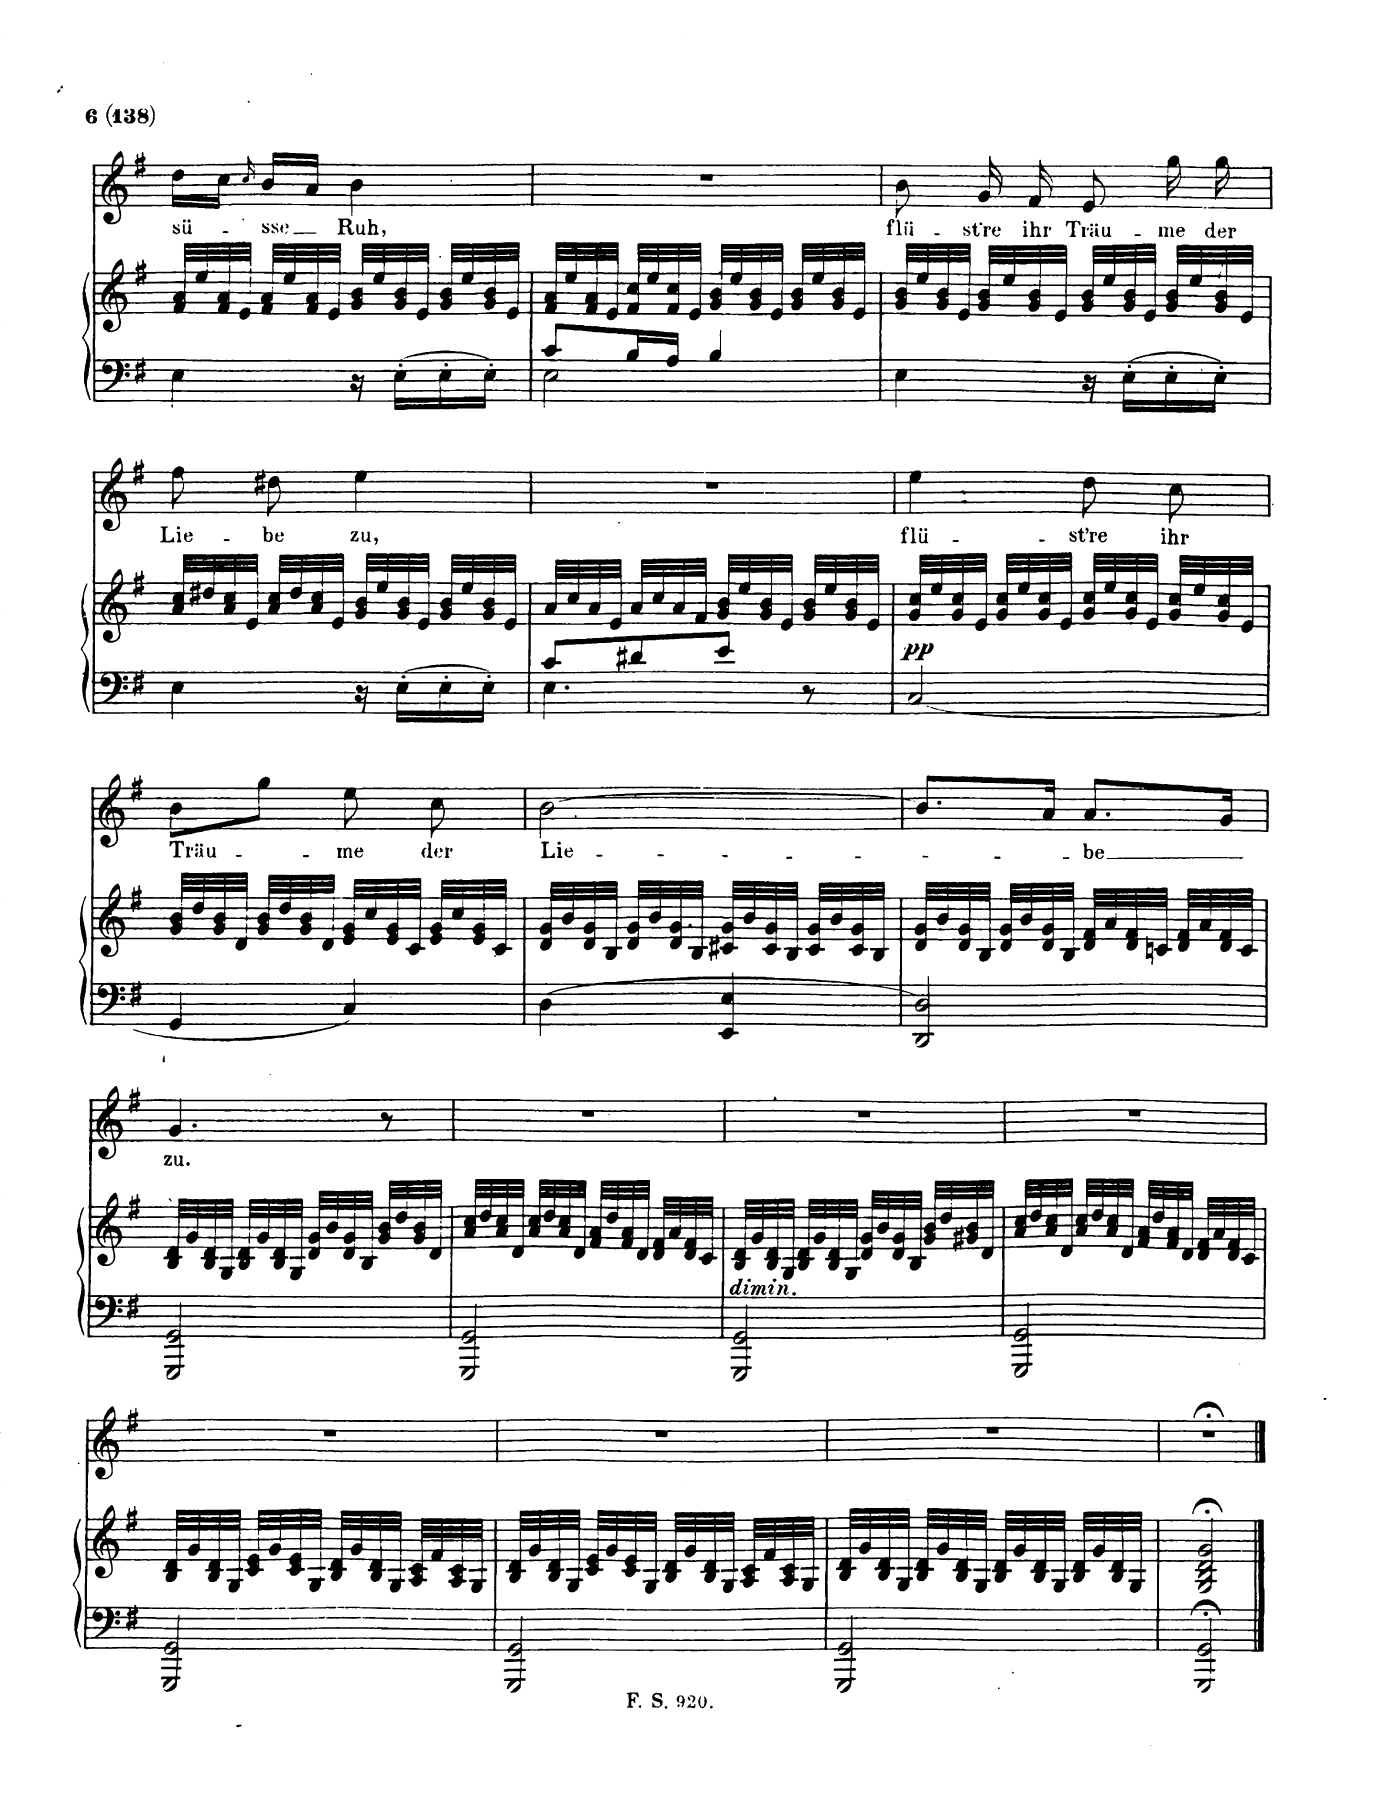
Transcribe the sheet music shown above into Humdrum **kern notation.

**kern	**kern	**dynam	**kern	**text
*part2	*part2	*part2	*part1	*part1
*staff3	*staff2	*staff2/3	*staff1	*staff1
*I"Piano	*	*	*I"Voice	*
*I'Pno	*	*	*	*
*clefF4	*clefG2	*	*clefG2	*
*k[f#]	*k[f#]	*	*k[f#]	*
*M2/4	*M2/4	*	*M2/4	*
=60	=60	=60	=60	=60
4E\	32f#/ 32a/LLL	.	16dd\LL	sü-
.	32ee/	.	.	.
.	32f#/ 32a/	.	16cc\JJ	.
.	32e/JJJ	.	.	.
.	.	.	16qcc/	.
.	32f#/ 32a/LLL	.	16b/LL	-sse
.	32ee/	.	.	.
.	32f#/ 32a/	.	16a/JJ	.
.	32e/JJJ	.	.	.
16r	32g/ 32b/LLL	.	4b\	Ruh,
.	32ee/	.	.	.
16E'\LL	32g/ 32b/	.	.	.
.	32e/JJJ	.	.	.
16E'\	32g/ 32b/LLL	.	.	.
.	32ee/	.	.	.
16E'\JJ	32g/ 32b/	.	.	.
.	32e/JJJ	.	.	.
=61	=61	=61	=61	=61
*^	*	*	*	*
8c/L	2E\	32f#/ 32a/LLL	.	2r	.
.	.	32ee/	.	.	.
.	.	32f#/ 32a/	.	.	.
.	.	32e/JJJ	.	.	.
16B/L	.	32f#/ 32cc/LLL	.	.	.
.	.	32ee/	.	.	.
16A/JJ	.	32f#/ 32cc/	.	.	.
.	.	32e/JJJ	.	.	.
4B/	.	32g/ 32b/LLL	.	.	.
.	.	32ee/	.	.	.
.	.	32g/ 32b/	.	.	.
.	.	32e/JJJ	.	.	.
.	.	32g/ 32b/LLL	.	.	.
.	.	32ee/	.	.	.
.	.	32g/ 32b/	.	.	.
.	.	32e/JJJ	.	.	.
*v	*v	*	*	*	*
=62	=62	=62	=62	=62
4E\	32g/ 32b/LLL	.	8b\	flü-
.	32ee/	.	.	.
.	32g/ 32b/	.	.	.
.	32e/JJJ	.	.	.
.	32g/ 32b/LLL	.	16g/	-st’re
.	32ee/	.	.	.
.	32g/ 32b/	.	16f#/	ihr
.	32e/JJJ	.	.	.
16r	32g/ 32b/LLL	.	8e/	Träu-
.	32ee/	.	.	.
16E'\LL	32g/ 32b/	.	.	.
.	32e/JJJ	.	.	.
16E'\	32g/ 32b/LLL	.	16gg\	-me
.	32ee/	.	.	.
16E'\JJ	32g/ 32b/	.	16gg\	der
.	32e/JJJ	.	.	.
=63	=63	=63	=63	=63
4E\	32a/ 32cc/LLL	.	8ff#\	Lie-
.	32dd#X/	.	.	.
.	32a/ 32cc/	.	.	.
.	32e/JJJ	.	.	.
.	32a/ 32cc/LLL	.	8dd#X\	-be
.	32dd#/	.	.	.
.	32a/ 32cc/	.	.	.
.	32e/JJJ	.	.	.
16r	32g/ 32b/LLL	.	4ee\	zu,
.	32ee/	.	.	.
16E'\LL	32g/ 32b/	.	.	.
.	32e/JJJ	.	.	.
16E'\	32g/ 32b/LLL	.	.	.
.	32ee/	.	.	.
16E'\JJ	32g/ 32b/	.	.	.
.	32e/JJJ	.	.	.
=64	=64	=64	=64	=64
*^	*	*	*	*
8c/L	4.E\	32a/LLL	.	2r	.
.	.	32cc/	.	.	.
.	.	32a/	.	.	.
.	.	32e/JJJ	.	.	.
8d#X/	.	32a/LLL	.	.	.
.	.	32cc/	.	.	.
.	.	32a/	.	.	.
.	.	32f#/JJJ	.	.	.
8e/J	.	32g/ 32b/LLL	.	.	.
.	.	32ee/	.	.	.
.	.	32g/ 32b/	.	.	.
.	.	32e/JJJ	.	.	.
8r	8ryy	32g/ 32b/LLL	.	.	.
.	.	32ee/	.	.	.
.	.	32g/ 32b/	.	.	.
.	.	32e/JJJ	.	.	.
*v	*v	*	*	*	*
=65	=65	=65	=65	=65
!	!	!LO:DY:b	!	!
2C/	32g/ 32cc/LLL	pp	4ee\	flü-
.	32ee/	.	.	.
.	32g/ 32cc/	.	.	.
.	32e/JJJ	.	.	.
.	32g/ 32cc/LLL	.	.	.
.	32ee/	.	.	.
.	32g/ 32cc/	.	.	.
.	32e/JJJ	.	.	.
.	32g/ 32cc/LLL	.	8dd\	-st’re
.	32ee/	.	.	.
.	32g/ 32cc/	.	.	.
.	32e/JJJ	.	.	.
.	32g/ 32cc/LLL	.	8cc\	ihr
.	32ee/	.	.	.
.	32g/ 32cc/	.	.	.
.	32e/JJJ	.	.	.
=66	=66	=66	=66	=66
4GG/	32g/ 32b/LLL	.	8b\L	Träu-
.	32dd/	.	.	.
.	32g/ 32b/	.	.	.
.	32d/JJJ	.	.	.
.	32g/ 32b/LLL	.	8gg\J	.
.	32dd/	.	.	.
.	32g/ 32b/	.	.	.
.	32d/JJJ	.	.	.
4C/	32e/ 32g/LLL	.	8ee\	-me
.	32cc/	.	.	.
.	32e/ 32g/	.	.	.
.	32c/JJJ	.	.	.
.	32e/ 32g/LLL	.	8cc\	der
.	32cc/	.	.	.
.	32e/ 32g/	.	.	.
.	32c/JJJ	.	.	.
=67	=67	=67	=67	=67
4D\	32d/ 32g/LLL	.	[2b\	Lie-
.	32b/	.	.	.
.	32d/ 32g/	.	.	.
.	32B/JJJ	.	.	.
.	32d/ 32g/LLL	.	.	.
.	32b/	.	.	.
.	32d/ 32g/	.	.	.
.	32B/JJJ	.	.	.
4EE/ 4E/	32c#X/ 32g/LLL	.	.	.
.	32b/	.	.	.
.	32c#/ 32g/	.	.	.
.	32B/JJJ	.	.	.
.	32c#/ 32g/LLL	.	.	.
.	32b/	.	.	.
.	32c#/ 32g/	.	.	.
.	32B/JJJ	.	.	.
=68	=68	=68	=68	=68
2DD/ 2D/	32d/ 32g/LLL	.	8.b/L]	.
.	32b/	.	.	.
.	32d/ 32g/	.	.	.
.	32B/JJJ	.	.	.
.	32d/ 32g/LLL	.	.	.
.	32b/	.	.	.
.	32d/ 32g/	.	16a/Jk	.
.	32B/JJJ	.	.	.
.	32d/ 32f#/LLL	.	8.a/L	-be
.	32a/	.	.	.
.	32d/ 32f#/	.	.	.
.	32cn/JJJ	.	.	.
.	32d/ 32f#/LLL	.	.	.
.	32a/	.	.	.
.	32d/ 32f#/	.	16g/Jk	.
.	32c/JJJ	.	.	.
=69	=69	=69	=69	=69
2GGG/ 2GG/	32B/ 32d/LLL	.	4.g/	zu.
.	32g/	.	.	.
.	32B/ 32d/	.	.	.
.	32G/JJJ	.	.	.
.	32B/ 32d/LLL	.	.	.
.	32g/	.	.	.
.	32B/ 32d/	.	.	.
.	32G/JJJ	.	.	.
.	32d/ 32g/LLL	.	.	.
.	32b/	.	.	.
.	32d/ 32g/	.	.	.
.	32B/JJJ	.	.	.
.	32g/ 32b/LLL	.	8r	.
.	32dd/	.	.	.
.	32g/ 32b/	.	.	.
.	32d/JJJ	.	.	.
=70	=70	=70	=70	=70
2GGG/ 2GG/	32a/ 32cc/LLL	.	2r	.
.	32dd/	.	.	.
.	32a/ 32cc/	.	.	.
.	32d/JJJ	.	.	.
.	32a/ 32cc/LLL	.	.	.
.	32dd/	.	.	.
.	32a/ 32cc/	.	.	.
.	32d/JJJ	.	.	.
.	32f#/ 32a/LLL	.	.	.
.	32dd/	.	.	.
.	32f#/ 32a/	.	.	.
.	32d/JJJ	.	.	.
.	32d/ 32f#/LLL	.	.	.
.	32a/	.	.	.
.	32d/ 32f#/	.	.	.
.	32c/JJJ	.	.	.
=71	=71	=71	=71	=71
!	!LO:TX:b:i:t=dim.	!	!	!
2GGG/ 2GG/	32B/ 32d/LLL	.	2r	.
.	32g/	.	.	.
.	32B/ 32d/	.	.	.
.	32G/JJJ	.	.	.
.	32B/ 32d/LLL	.	.	.
.	32g/	.	.	.
.	32B/ 32d/	.	.	.
.	32G/JJJ	.	.	.
.	32d/ 32g/LLL	.	.	.
.	32b/	.	.	.
.	32d/ 32g/	.	.	.
.	32B/JJJ	.	.	.
.	32g/ 32b/LLL	.	.	.
.	32dd/	.	.	.
.	32g#X/ 32b/	.	.	.
.	32d/JJJ	.	.	.
=72	=72	=72	=72	=72
2GGG/ 2GG/	32a/ 32cc/LLL	.	2r	.
.	32dd/	.	.	.
.	32a/ 32cc/	.	.	.
.	32d/JJJ	.	.	.
.	32a/ 32cc/LLL	.	.	.
.	32dd/	.	.	.
.	32a/ 32cc/	.	.	.
.	32d/JJJ	.	.	.
.	32f#/ 32a/LLL	.	.	.
.	32dd/	.	.	.
.	32f#/ 32a/	.	.	.
.	32d/JJJ	.	.	.
.	32d/ 32f#/LLL	.	.	.
.	32a/	.	.	.
.	32d/ 32f#/	.	.	.
.	32c/JJJ	.	.	.
=73	=73	=73	=73	=73
2GGG/ 2GG/	32B/ 32d/LLL	.	2r	.
.	32g/	.	.	.
.	32B/ 32d/	.	.	.
.	32G/JJJ	.	.	.
.	32c/ 32e/LLL	.	.	.
.	32g/	.	.	.
.	32c/ 32e/	.	.	.
.	32G/JJJ	.	.	.
.	32B/ 32d/LLL	.	.	.
.	32g/	.	.	.
.	32B/ 32d/	.	.	.
.	32G/JJJ	.	.	.
.	32A/ 32c/LLL	.	.	.
.	32f#/	.	.	.
.	32A/ 32c/	.	.	.
.	32G/JJJ	.	.	.
=74	=74	=74	=74	=74
2GGG/ 2GG/	32B/ 32d/LLL	.	2r	.
.	32g/	.	.	.
.	32B/ 32d/	.	.	.
.	32G/JJJ	.	.	.
.	32c/ 32e/LLL	.	.	.
.	32g/	.	.	.
.	32c/ 32e/	.	.	.
.	32G/JJJ	.	.	.
.	32B/ 32d/LLL	.	.	.
.	32g/	.	.	.
.	32B/ 32d/	.	.	.
.	32G/JJJ	.	.	.
.	32A/ 32c/LLL	.	.	.
.	32f#/	.	.	.
.	32A/ 32c/	.	.	.
.	32G/JJJ	.	.	.
=75	=75	=75	=75	=75
2GGG/ 2GG/	32B/ 32d/LLL	.	2r	.
.	32g/	.	.	.
.	32B/ 32d/	.	.	.
.	32G/JJJ	.	.	.
.	32B/ 32d/LLL	.	.	.
.	32g/	.	.	.
.	32B/ 32d/	.	.	.
.	32G/JJJ	.	.	.
.	32B/ 32d/LLL	.	.	.
.	32g/	.	.	.
.	32B/ 32d/	.	.	.
.	32G/JJJ	.	.	.
.	32B/ 32d/LLL	.	.	.
.	32g/	.	.	.
.	32B/ 32d/	.	.	.
.	32G/JJJ	.	.	.
=76	=76	=76	=76	=76
2GGG/;< 2GG/;<	2G/;< 2B/;< 2d/;< 2g/;<	.	2r;<	.
==	==	==	==	==
*-	*-	*-	*-	*-
